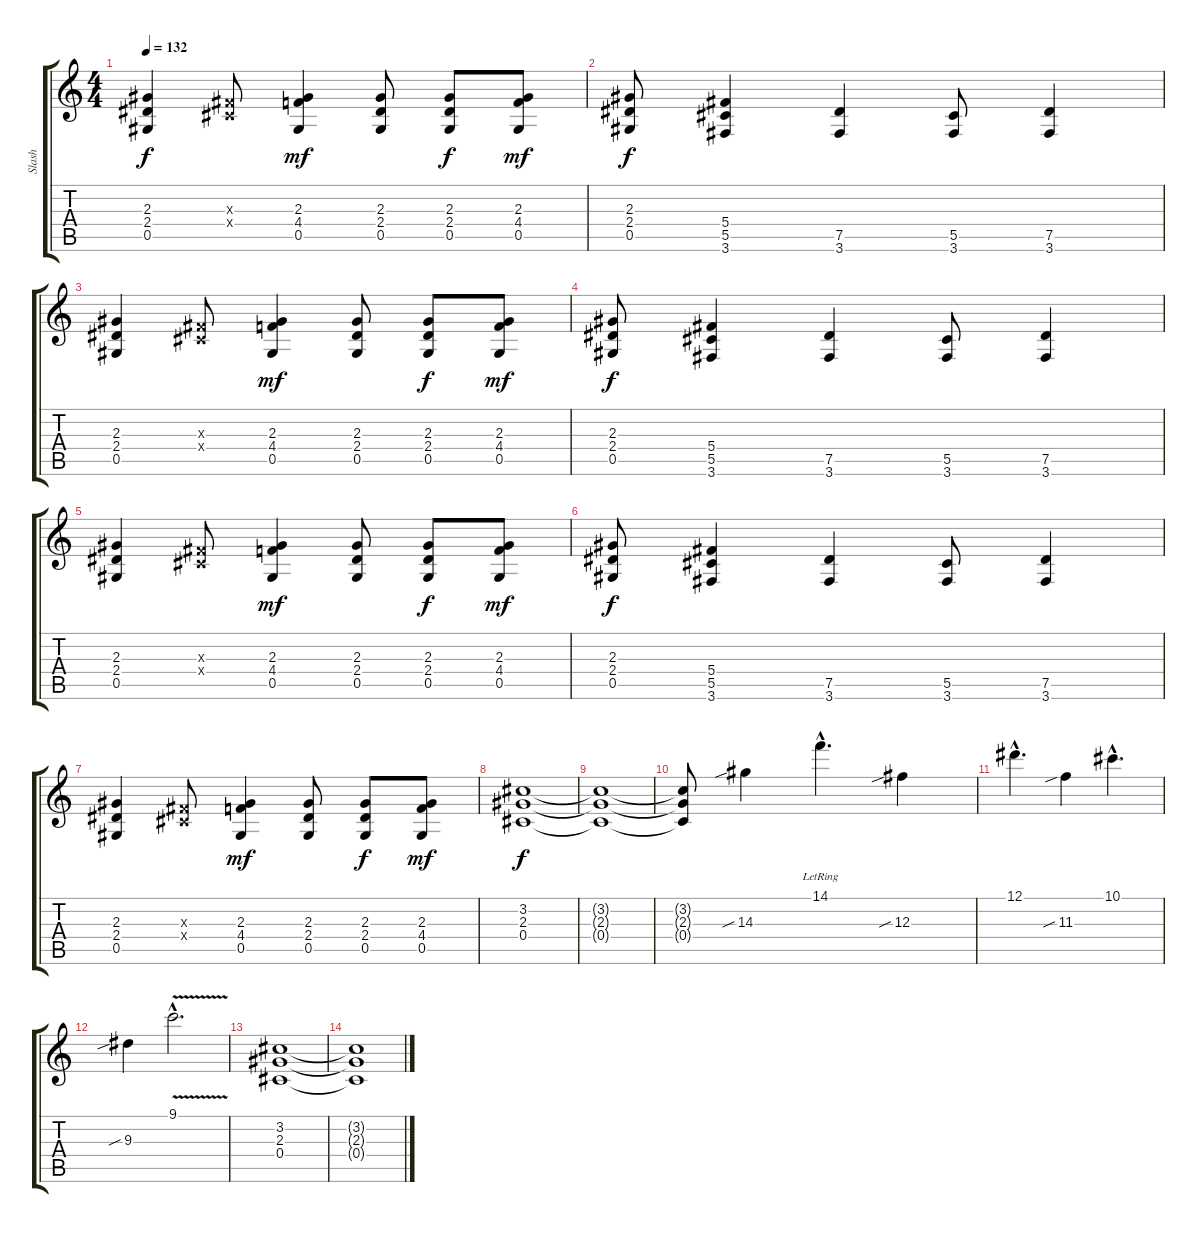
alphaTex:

\track ("Slash" "Slash") {instrument distortionguitar}
\staff {score tabs}
\tuning (Eb4 Bb3 Gb3 Db3 Ab2 Eb2) {hide}
\ts (4 4)
\tempo 132
\clef g2
\ks c
(2.3 2.4 0.5).4{dy f} (0.3{x} 0.4{x}).8 (2.3 4.4 0.5).4{dy mf} (2.3 2.4 0.5).8 (2.3 2.4 0.5).8{dy f} (2.3 4.4 0.5).8{dy mf} |
(2.3 2.4 0.5).8{dy f} (5.4 5.5 3.6).4 (7.5 3.6).4 (5.5 3.6).8 (7.5 3.6).4 |
(2.3 2.4 0.5).4 (0.3{x} 0.4{x}).8 (2.3 4.4 0.5).4{dy mf} (2.3 2.4 0.5).8 (2.3 2.4 0.5).8{dy f} (2.3 4.4 0.5).8{dy mf} |
(2.3 2.4 0.5).8{dy f} (5.4 5.5 3.6).4 (7.5 3.6).4 (5.5 3.6).8 (7.5 3.6).4 |
(2.3 2.4 0.5).4 (0.3{x} 0.4{x}).8 (2.3 4.4 0.5).4{dy mf} (2.3 2.4 0.5).8 (2.3 2.4 0.5).8{dy f} (2.3 4.4 0.5).8{dy mf} |
(2.3 2.4 0.5).8{dy f} (5.4 5.5 3.6).4 (7.5 3.6).4 (5.5 3.6).8 (7.5 3.6).4 |
(2.3 2.4 0.5).4 (0.3{x} 0.4{x}).8 (2.3 4.4 0.5).4{dy mf} (2.3 2.4 0.5).8 (2.3 2.4 0.5).8{dy f} (2.3 4.4 0.5).8{dy mf} |
(3.2 2.3 0.4).1{dy f} |
(3.2{t} 2.3{t} 0.4{t}).1 |
(3.2{t} 2.3{t} 0.4{t}).8 14.3{sib}.4 14.1{hac lr}.4{d} 12.3{sib}.4 |
12.1{hac}.4{d} 11.3{sib}.4 10.1{hac}.4{d} |
9.3{sib}.4 9.1{v hac}.2{d} |
(3.2 2.3 0.4).1 |
(3.2{t} 2.3{t} 0.4{t}).1
